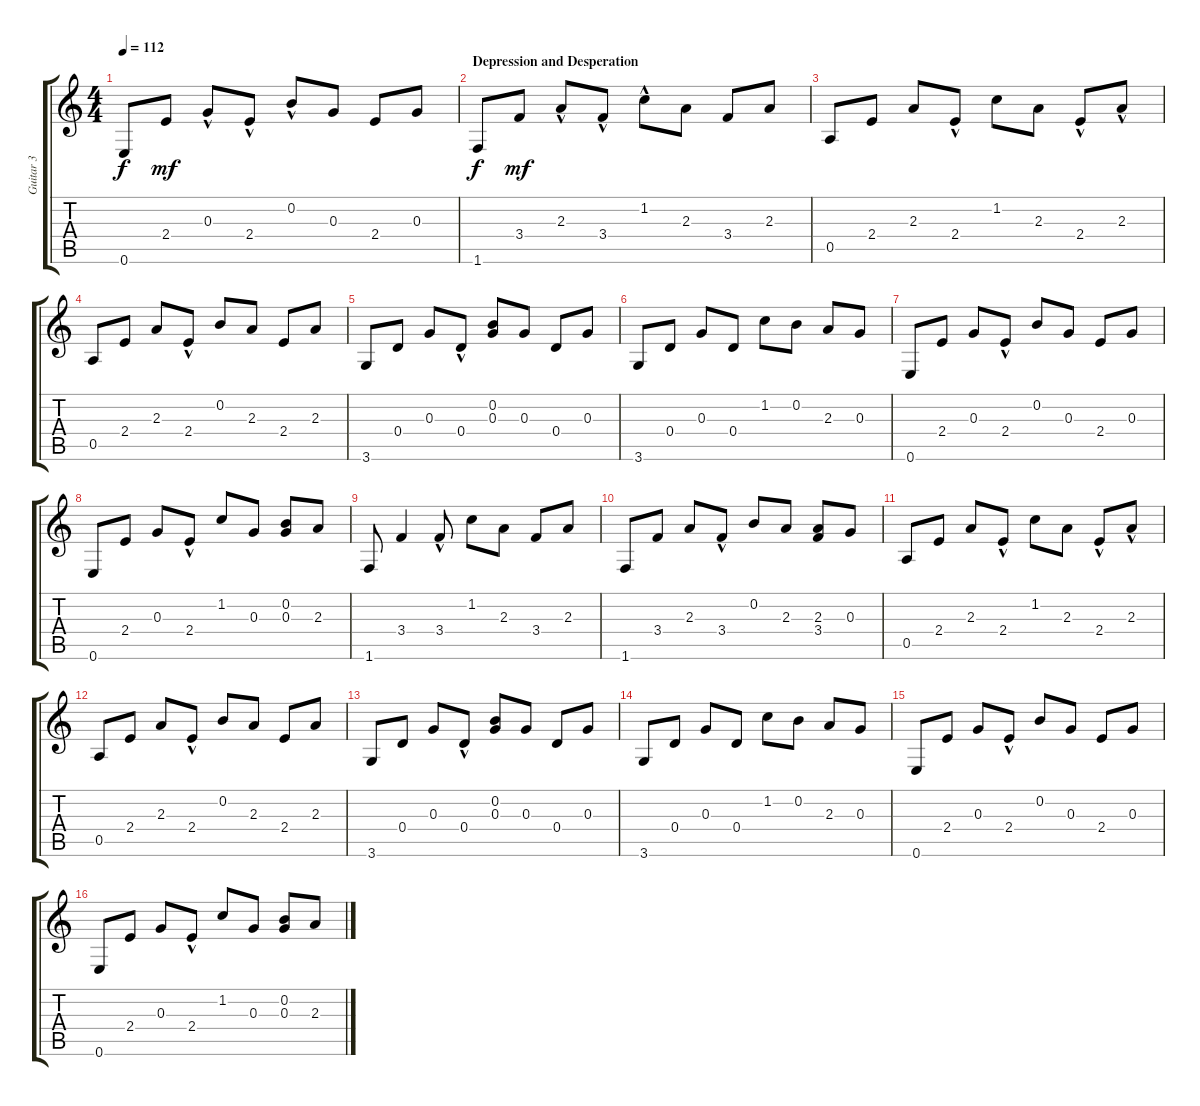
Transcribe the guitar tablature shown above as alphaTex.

\track ("Guitar 3" "Guitar 3") {instrument overdrivenguitar}
\staff {score tabs}
\tuning (E4 B3 G3 D3 A2 E2) {hide}
\ts (4 4)
\tempo 112
\clef g2
\ks c
0.6.8{dy f} 2.4.8{dy mf} 0.3{hac}.8 2.4{hac}.8 0.2{hac}.8 0.3.8 2.4.8 0.3.8 |
\section ("" "Depression and Desperation ")
1.6.8{dy f} 3.4.8{dy mf} 2.3{hac}.8 3.4{hac}.8 1.2{hac}.8 2.3.8 3.4.8 2.3.8 |
0.5.8 2.4.8 2.3.8 2.4{hac}.8 1.2.8 2.3.8 2.4{hac}.8 2.3{hac}.8 |
0.5.8 2.4.8 2.3.8 2.4{hac}.8 0.2.8 2.3.8 2.4.8 2.3.8 |
3.6.8 0.4.8 0.3.8 0.4{hac}.8 (0.2 0.3).8 0.3.8 0.4.8 0.3.8 |
3.6.8 0.4.8 0.3.8 0.4.8 1.2.8 0.2.8 2.3.8 0.3.8 |
0.6.8 2.4.8 0.3.8 2.4{hac}.8 0.2.8 0.3.8 2.4.8 0.3.8 |
0.6.8 2.4.8 0.3.8 2.4{hac}.8 1.2.8 0.3.8 (0.2 0.3).8 2.3.8 |
1.6.8 3.4.4 3.4{hac}.8 1.2.8 2.3.8 3.4.8 2.3.8 |
1.6.8 3.4.8 2.3.8 3.4{hac}.8 0.2.8 2.3.8 (2.3 3.4).8 0.3.8 |
0.5.8 2.4.8 2.3.8 2.4{hac}.8 1.2.8 2.3.8 2.4{hac}.8 2.3{hac}.8 |
0.5.8 2.4.8 2.3.8 2.4{hac}.8 0.2.8 2.3.8 2.4.8 2.3.8 |
3.6.8 0.4.8 0.3.8 0.4{hac}.8 (0.2 0.3).8 0.3.8 0.4.8 0.3.8 |
3.6.8 0.4.8 0.3.8 0.4.8 1.2.8 0.2.8 2.3.8 0.3.8 |
0.6.8 2.4.8 0.3.8 2.4{hac}.8 0.2.8 0.3.8 2.4.8 0.3.8 |
0.6.8 2.4.8 0.3.8 2.4{hac}.8 1.2.8 0.3.8 (0.2 0.3).8 2.3.8
